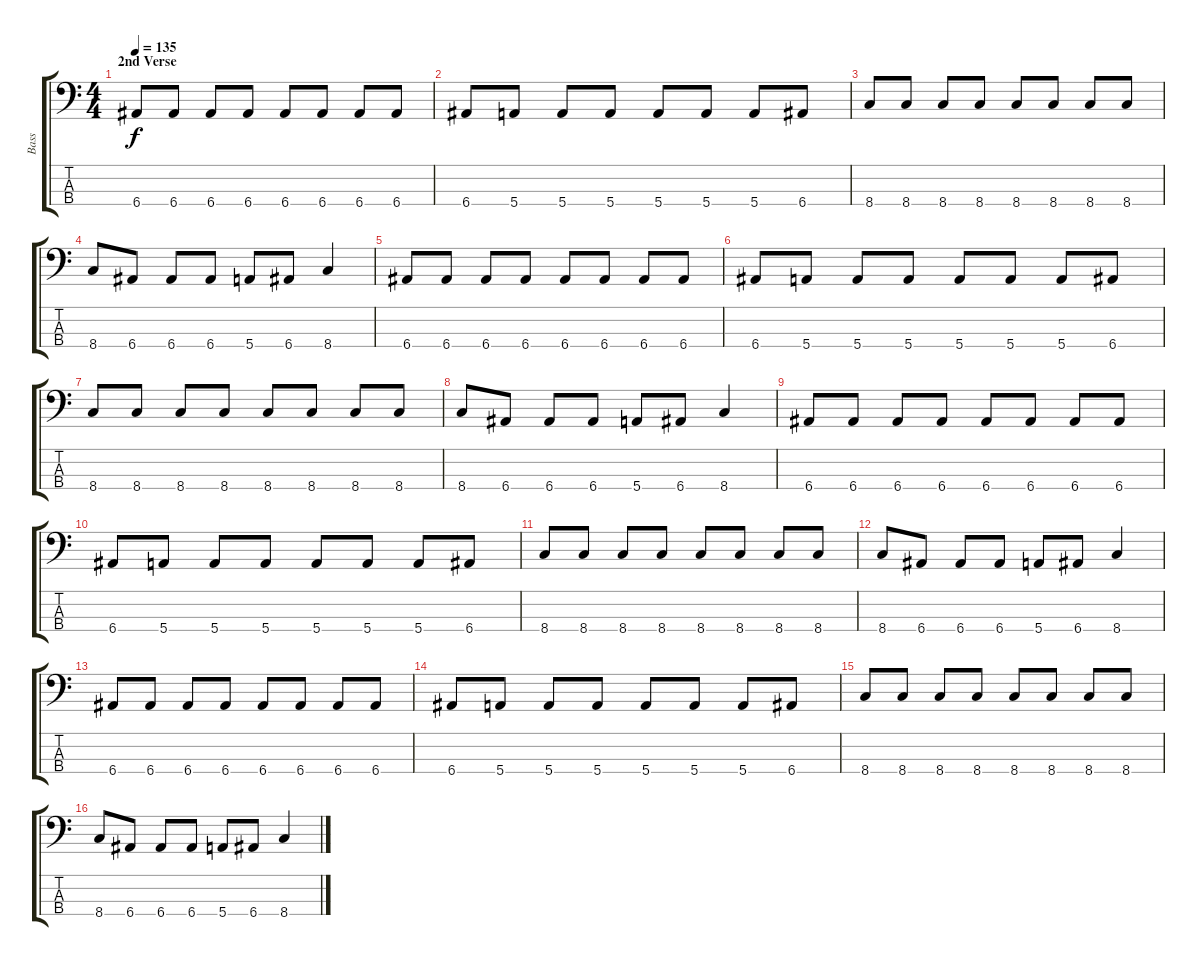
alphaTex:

\track ("Bass" "Bass") {instrument electricbasspick}
\staff {score tabs}
\tuning (G2 D2 A1 E1) {hide}
\ts (4 4)
\section ("" "2nd Verse")
\tempo 135
\clef f4
\ks c
6.4.8{dy f} 6.4.8 6.4.8 6.4.8 6.4.8 6.4.8 6.4.8 6.4.8 |
6.4.8 5.4.8 5.4.8 5.4.8 5.4.8 5.4.8 5.4.8 6.4.8 |
8.4.8 8.4.8 8.4.8 8.4.8 8.4.8 8.4.8 8.4.8 8.4.8 |
8.4.8 6.4.8 6.4.8 6.4.8 5.4.8 6.4.8 8.4.4 |
6.4.8 6.4.8 6.4.8 6.4.8 6.4.8 6.4.8 6.4.8 6.4.8 |
6.4.8 5.4.8 5.4.8 5.4.8 5.4.8 5.4.8 5.4.8 6.4.8 |
8.4.8 8.4.8 8.4.8 8.4.8 8.4.8 8.4.8 8.4.8 8.4.8 |
8.4.8 6.4.8 6.4.8 6.4.8 5.4.8 6.4.8 8.4.4 |
6.4.8 6.4.8 6.4.8 6.4.8 6.4.8 6.4.8 6.4.8 6.4.8 |
6.4.8 5.4.8 5.4.8 5.4.8 5.4.8 5.4.8 5.4.8 6.4.8 |
8.4.8 8.4.8 8.4.8 8.4.8 8.4.8 8.4.8 8.4.8 8.4.8 |
8.4.8 6.4.8 6.4.8 6.4.8 5.4.8 6.4.8 8.4.4 |
6.4.8 6.4.8 6.4.8 6.4.8 6.4.8 6.4.8 6.4.8 6.4.8 |
6.4.8 5.4.8 5.4.8 5.4.8 5.4.8 5.4.8 5.4.8 6.4.8 |
8.4.8 8.4.8 8.4.8 8.4.8 8.4.8 8.4.8 8.4.8 8.4.8 |
8.4.8 6.4.8 6.4.8 6.4.8 5.4.8 6.4.8 8.4.4
